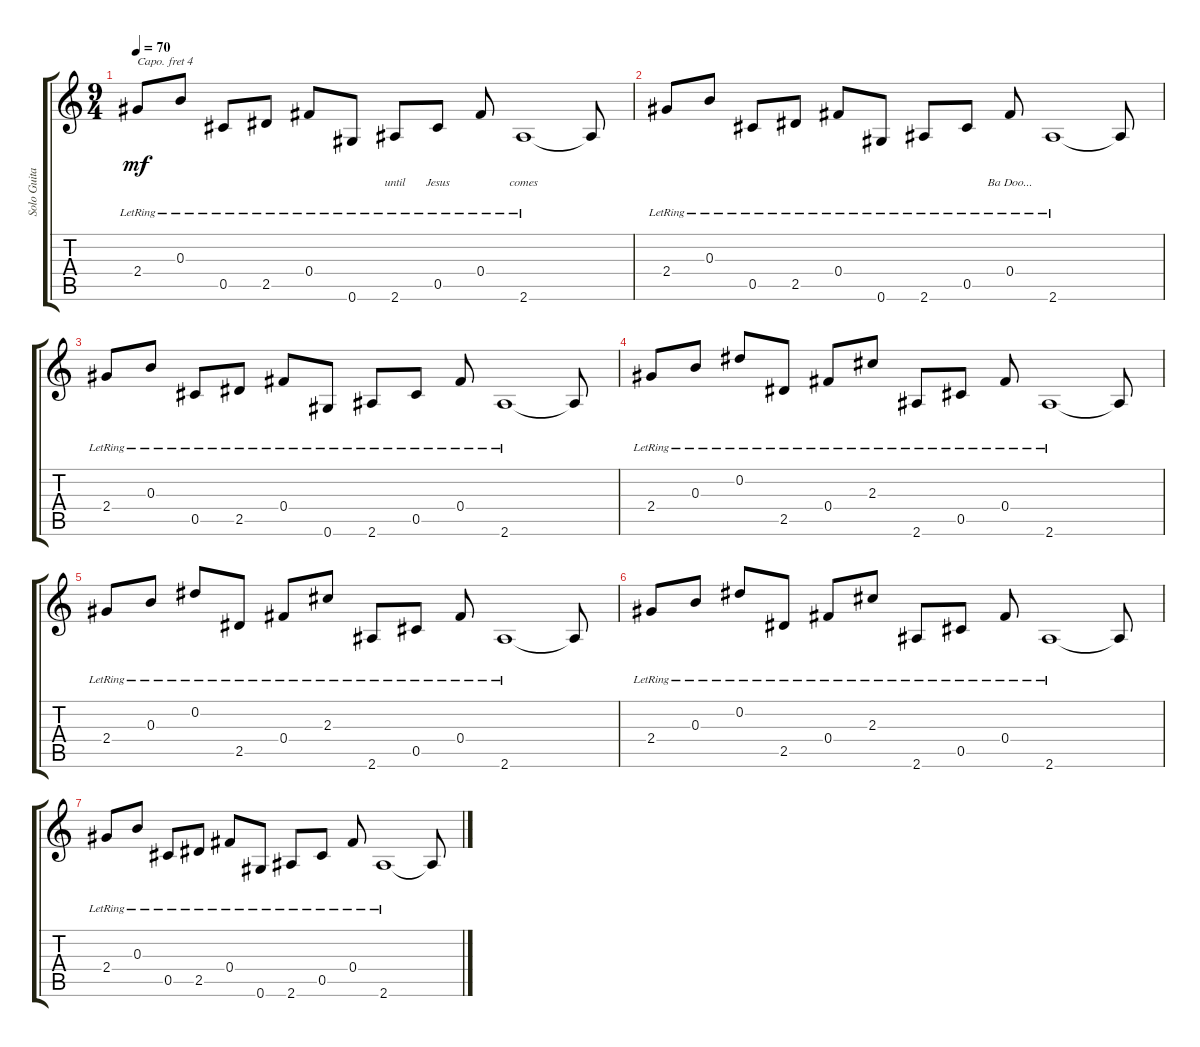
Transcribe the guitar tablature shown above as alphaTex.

\track ("Solo Guitar " "Solo Guita") {instrument acousticguitarnylon}
\staff {score tabs}
\capo 4
\tuning (E4 B3 G3 D3 A2 E2) {hide}
\ts (9 4)
\tempo 70
\clef g2
\ks c
2.4{lr}.8{lyrics (0 "") lyrics (1 "") lyrics (2 "") lyrics (3 "") lyrics (4 "") dy mf} 0.3{lr}.8{lyrics (0 "") lyrics (1 "") lyrics (2 "") lyrics (3 "") lyrics (4 "")} 0.5{lr}.8{lyrics (0 "") lyrics (1 "") lyrics (2 "") lyrics (3 "") lyrics (4 "")} 2.5{lr}.8{lyrics (0 "") lyrics (1 "") lyrics (2 "") lyrics (3 "") lyrics (4 "")} 0.4{lr}.8{lyrics (0 "") lyrics (1 "") lyrics (2 "") lyrics (3 "") lyrics (4 "")} 0.6{lr}.8{lyrics (0 "") lyrics (1 "") lyrics (2 "") lyrics (3 "") lyrics (4 "")} 2.6{lr}.8{lyrics (0 "until") lyrics (1 "") lyrics (2 "") lyrics (3 "") lyrics (4 "")} 0.5{lr}.8{lyrics (0 "Jesus") lyrics (1 "") lyrics (2 "") lyrics (3 "") lyrics (4 "")} 0.4{lr}.8{lyrics (0 "") lyrics (1 "") lyrics (2 "") lyrics (3 "") lyrics (4 "")} 2.6{lr}.1{lyrics (0 "comes") lyrics (1 "") lyrics (2 "") lyrics (3 "") lyrics (4 "")} 2.6{t}.8{lyrics (0 "") lyrics (1 "") lyrics (2 "") lyrics (3 "") lyrics (4 "")} |
2.4{lr}.8{lyrics (0 "") lyrics (1 "") lyrics (2 "") lyrics (3 "") lyrics (4 "")} 0.3{lr}.8{lyrics (0 "") lyrics (1 "") lyrics (2 "") lyrics (3 "") lyrics (4 "")} 0.5{lr}.8{lyrics (0 "") lyrics (1 "") lyrics (2 "") lyrics (3 "") lyrics (4 "")} 2.5{lr}.8{lyrics (0 "") lyrics (1 "") lyrics (2 "") lyrics (3 "") lyrics (4 "")} 0.4{lr}.8{lyrics (0 "") lyrics (1 "") lyrics (2 "") lyrics (3 "") lyrics (4 "")} 0.6{lr}.8{lyrics (0 "") lyrics (1 "") lyrics (2 "") lyrics (3 "") lyrics (4 "")} 2.6{lr}.8{lyrics (0 "") lyrics (1 "") lyrics (2 "") lyrics (3 "") lyrics (4 "")} 0.5{lr}.8{lyrics (0 "") lyrics (1 "") lyrics (2 "") lyrics (3 "") lyrics (4 "")} 0.4{lr}.8{lyrics (0 "Ba Doo...") lyrics (1 "") lyrics (2 "") lyrics (3 "") lyrics (4 "")} 2.6{lr}.1{lyrics (0 "") lyrics (1 "") lyrics (2 "") lyrics (3 "") lyrics (4 "")} 2.6{t}.8{lyrics (0 "") lyrics (1 "") lyrics (2 "") lyrics (3 "") lyrics (4 "")} |
2.4{lr}.8{lyrics (0 "") lyrics (1 "") lyrics (2 "") lyrics (3 "") lyrics (4 "")} 0.3{lr}.8{lyrics (0 "") lyrics (1 "") lyrics (2 "") lyrics (3 "") lyrics (4 "")} 0.5{lr}.8{lyrics (0 "") lyrics (1 "") lyrics (2 "") lyrics (3 "") lyrics (4 "")} 2.5{lr}.8{lyrics (0 "") lyrics (1 "") lyrics (2 "") lyrics (3 "") lyrics (4 "")} 0.4{lr}.8{lyrics (0 "") lyrics (1 "") lyrics (2 "") lyrics (3 "") lyrics (4 "")} 0.6{lr}.8{lyrics (0 "") lyrics (1 "") lyrics (2 "") lyrics (3 "") lyrics (4 "")} 2.6{lr}.8{lyrics (0 "") lyrics (1 "") lyrics (2 "") lyrics (3 "") lyrics (4 "")} 0.5{lr}.8{lyrics (0 "") lyrics (1 "") lyrics (2 "") lyrics (3 "") lyrics (4 "")} 0.4{lr}.8{lyrics (0 "") lyrics (1 "") lyrics (2 "") lyrics (3 "") lyrics (4 "")} 2.6{lr}.1{lyrics (0 "") lyrics (1 "") lyrics (2 "") lyrics (3 "") lyrics (4 "")} 2.6{t}.8{lyrics (0 "") lyrics (1 "") lyrics (2 "") lyrics (3 "") lyrics (4 "")} |
2.4{lr}.8{lyrics (0 "") lyrics (1 "") lyrics (2 "") lyrics (3 "") lyrics (4 "")} 0.3{lr}.8{lyrics (0 "") lyrics (1 "") lyrics (2 "") lyrics (3 "") lyrics (4 "")} 0.2{lr}.8{lyrics (0 "") lyrics (1 "") lyrics (2 "") lyrics (3 "") lyrics (4 "")} 2.5{lr}.8{lyrics (0 "") lyrics (1 "") lyrics (2 "") lyrics (3 "") lyrics (4 "")} 0.4{lr}.8{lyrics (0 "") lyrics (1 "") lyrics (2 "") lyrics (3 "") lyrics (4 "")} 2.3{lr}.8{lyrics (0 "") lyrics (1 "") lyrics (2 "") lyrics (3 "") lyrics (4 "")} 2.6{lr}.8{lyrics (0 "") lyrics (1 "") lyrics (2 "") lyrics (3 "") lyrics (4 "")} 0.5{lr}.8{lyrics (0 "") lyrics (1 "") lyrics (2 "") lyrics (3 "") lyrics (4 "")} 0.4{lr}.8{lyrics (0 "") lyrics (1 "") lyrics (2 "") lyrics (3 "") lyrics (4 "")} 2.6{lr}.1{lyrics (0 "") lyrics (1 "") lyrics (2 "") lyrics (3 "") lyrics (4 "")} 2.6{t}.8{lyrics (0 "") lyrics (1 "") lyrics (2 "") lyrics (3 "") lyrics (4 "")} |
2.4{lr}.8{lyrics (0 "") lyrics (1 "") lyrics (2 "") lyrics (3 "") lyrics (4 "")} 0.3{lr}.8{lyrics (0 "") lyrics (1 "") lyrics (2 "") lyrics (3 "") lyrics (4 "")} 0.2{lr}.8{lyrics (0 "") lyrics (1 "") lyrics (2 "") lyrics (3 "") lyrics (4 "")} 2.5{lr}.8{lyrics (0 "") lyrics (1 "") lyrics (2 "") lyrics (3 "") lyrics (4 "")} 0.4{lr}.8{lyrics (0 "") lyrics (1 "") lyrics (2 "") lyrics (3 "") lyrics (4 "")} 2.3{lr}.8{lyrics (0 "") lyrics (1 "") lyrics (2 "") lyrics (3 "") lyrics (4 "")} 2.6{lr}.8{lyrics (0 "") lyrics (1 "") lyrics (2 "") lyrics (3 "") lyrics (4 "")} 0.5{lr}.8{lyrics (0 "") lyrics (1 "") lyrics (2 "") lyrics (3 "") lyrics (4 "")} 0.4{lr}.8{lyrics (0 "") lyrics (1 "") lyrics (2 "") lyrics (3 "") lyrics (4 "")} 2.6{lr}.1{lyrics (0 "") lyrics (1 "") lyrics (2 "") lyrics (3 "") lyrics (4 "")} 2.6{t}.8{lyrics (0 "") lyrics (1 "") lyrics (2 "") lyrics (3 "") lyrics (4 "")} |
2.4{lr}.8{lyrics (0 "") lyrics (1 "") lyrics (2 "") lyrics (3 "") lyrics (4 "")} 0.3{lr}.8{lyrics (0 "") lyrics (1 "") lyrics (2 "") lyrics (3 "") lyrics (4 "")} 0.2{lr}.8{lyrics (0 "") lyrics (1 "") lyrics (2 "") lyrics (3 "") lyrics (4 "")} 2.5{lr}.8{lyrics (0 "") lyrics (1 "") lyrics (2 "") lyrics (3 "") lyrics (4 "")} 0.4{lr}.8{lyrics (0 "") lyrics (1 "") lyrics (2 "") lyrics (3 "") lyrics (4 "")} 2.3{lr}.8{lyrics (0 "") lyrics (1 "") lyrics (2 "") lyrics (3 "") lyrics (4 "")} 2.6{lr}.8{lyrics (0 "") lyrics (1 "") lyrics (2 "") lyrics (3 "") lyrics (4 "")} 0.5{lr}.8{lyrics (0 "") lyrics (1 "") lyrics (2 "") lyrics (3 "") lyrics (4 "")} 0.4{lr}.8{lyrics (0 "") lyrics (1 "") lyrics (2 "") lyrics (3 "") lyrics (4 "")} 2.6{lr}.1{lyrics (0 "") lyrics (1 "") lyrics (2 "") lyrics (3 "") lyrics (4 "")} 2.6{t}.8{lyrics (0 "") lyrics (1 "") lyrics (2 "") lyrics (3 "") lyrics (4 "")} |
2.4{lr}.8{lyrics (0 "") lyrics (1 "") lyrics (2 "") lyrics (3 "") lyrics (4 "")} 0.3{lr}.8{lyrics (0 "") lyrics (1 "") lyrics (2 "") lyrics (3 "") lyrics (4 "")} 0.5{lr}.8{lyrics (0 "") lyrics (1 "") lyrics (2 "") lyrics (3 "") lyrics (4 "")} 2.5{lr}.8{lyrics (0 "") lyrics (1 "") lyrics (2 "") lyrics (3 "") lyrics (4 "")} 0.4{lr}.8{lyrics (0 "") lyrics (1 "") lyrics (2 "") lyrics (3 "") lyrics (4 "")} 0.6{lr}.8{lyrics (0 "") lyrics (1 "") lyrics (2 "") lyrics (3 "") lyrics (4 "")} 2.6{lr}.8{lyrics (0 "") lyrics (1 "") lyrics (2 "") lyrics (3 "") lyrics (4 "")} 0.5{lr}.8{lyrics (0 "") lyrics (1 "") lyrics (2 "") lyrics (3 "") lyrics (4 "")} 0.4{lr}.8{lyrics (0 "") lyrics (1 "") lyrics (2 "") lyrics (3 "") lyrics (4 "")} 2.6{lr}.1{lyrics (0 "") lyrics (1 "") lyrics (2 "") lyrics (3 "") lyrics (4 "")} 2.6{t}.8{lyrics (0 "") lyrics (1 "") lyrics (2 "") lyrics (3 "") lyrics (4 "")}
